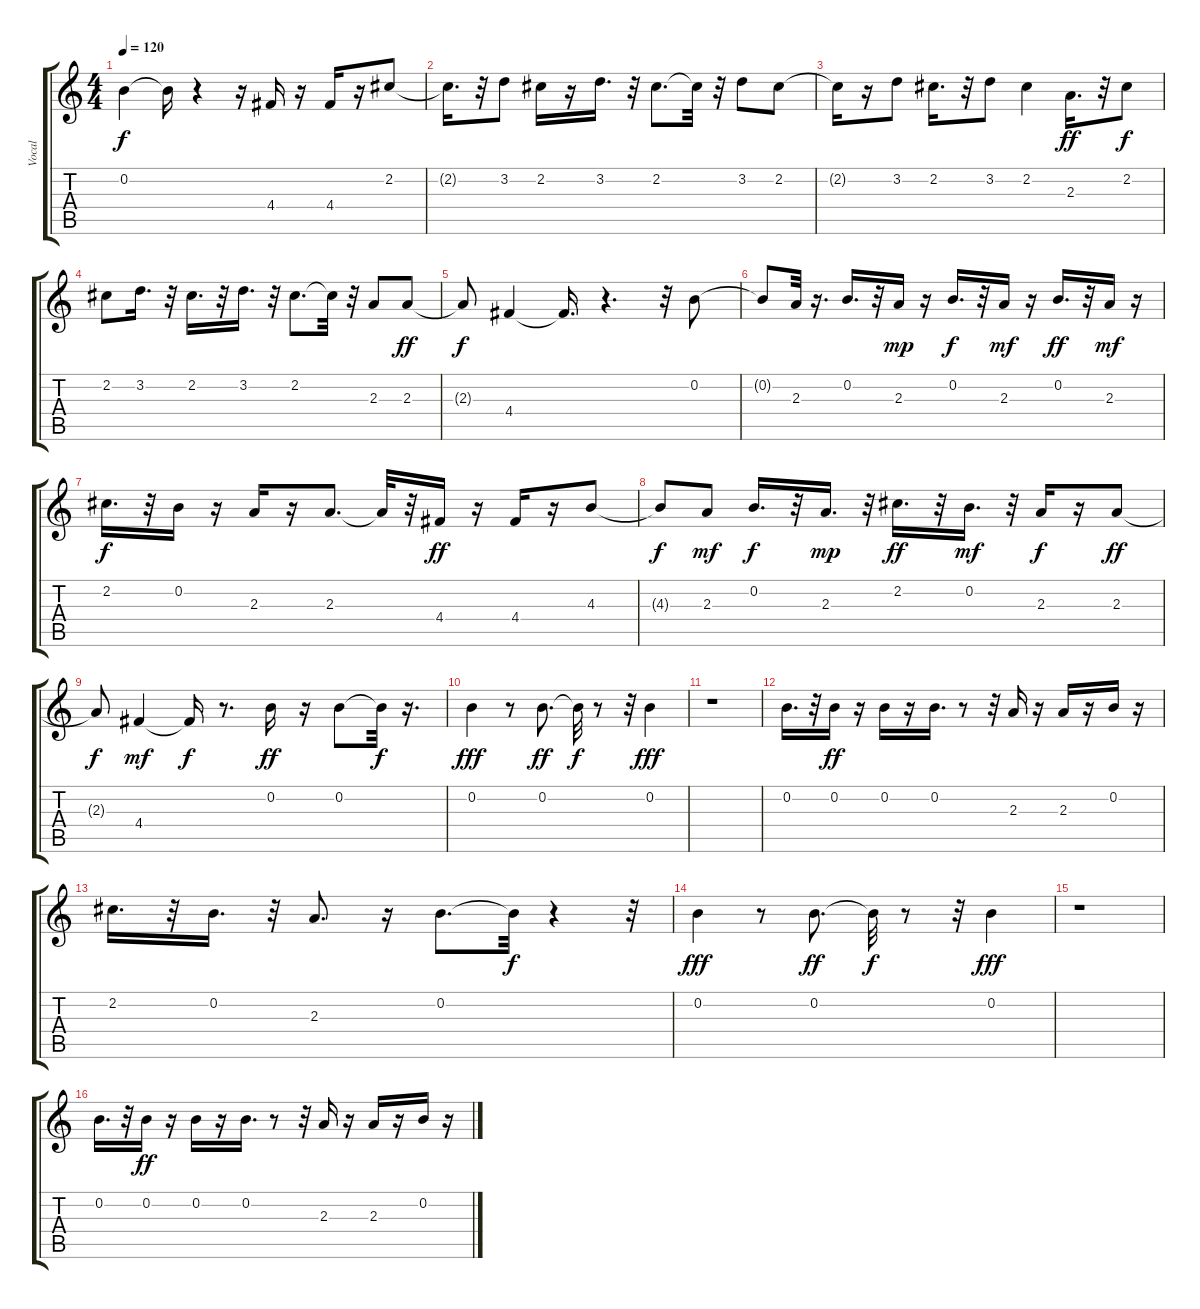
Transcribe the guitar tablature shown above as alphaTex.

\track ("Vocal" "Vocal") {instrument electricguitarjazz}
\staff {score tabs}
\tuning (E4 B3 G3 D3 A2 E2) {hide}
\ts (4 4)
\tempo 120
\clef g2
\ks c
0.2{t}.4{dy f} 0.2{t}.16 r.4 r.16 4.4.16 r.16 4.4.16 r.16 2.2.8 |
2.2{t}.16{d} r.32 3.2.8 2.2.16 r.16 3.2.16{d} r.32 2.2.8{d} 2.2{t}.32 r.32 3.2.8 2.2.8 |
2.2{t}.16 r.16 3.2.8 2.2.16{d} r.32 3.2.8 2.2.4 2.3.16{d dy ff} r.32 2.2.8{dy f} |
2.2.8 3.2.16{d} r.32 2.2.16{d} r.32 3.2.16{d} r.32 2.2.8{d} 2.2{t}.32 r.32 2.3.8 2.3.8{dy ff} |
2.3{t}.8{dy f} 4.4.4 4.4{t}.16{d} r.4{d} r.32 0.2.8 |
0.2{t}.8 2.3.32 r.16{d} 0.2.16{d} r.32 2.3.16{dy mp} r.16 0.2.16{d dy f} r.32 2.3.16{dy mf} r.16 0.2.16{d dy ff} r.32 2.3.16{dy mf} r.16 |
2.2.16{d dy f} r.32 0.2.16 r.16 2.3.16 r.16 2.3.8{d} 2.3{t}.32 r.32 4.4.16{dy ff} r.16 4.4.16 r.16 4.3.8 |
4.3{t}.8{dy f} 2.3.8{dy mf} 0.2.16{d dy f} r.32 2.3.16{d dy mp} r.32 2.2.16{d dy ff} r.32 0.2.16{d dy mf} r.32 2.3.16{dy f} r.16 2.3.8{dy ff} |
2.3{t}.8{dy f} 4.4.4{dy mf} 4.4{t}.16{dy f} r.8{d} 0.2.16{dy ff} r.16 0.2.8 0.2{t}.32{dy f} r.16{d} |
0.2.4{dy fff} r.8 0.2.8{d dy ff} 0.2{t}.32{dy f} r.8 r.32 0.2.4{dy fff} |
r.1 |
0.2.16{d} r.32 0.2.16{dy ff} r.16 0.2.16 r.16 0.2.16{d} r.8 r.32 2.3.16 r.16 2.3.16 r.16 0.2.16 r.16 |
2.2.16{d} r.32 0.2.16{d} r.32 2.3.8{d} r.16 0.2.8{d} 0.2{t}.32{dy f} r.4 r.32 |
0.2.4{dy fff} r.8 0.2.8{d dy ff} 0.2{t}.32{dy f} r.8 r.32 0.2.4{dy fff} |
r.1 |
0.2.16{d} r.32 0.2.16{dy ff} r.16 0.2.16 r.16 0.2.16{d} r.8 r.32 2.3.16 r.16 2.3.16 r.16 0.2.16 r.16
